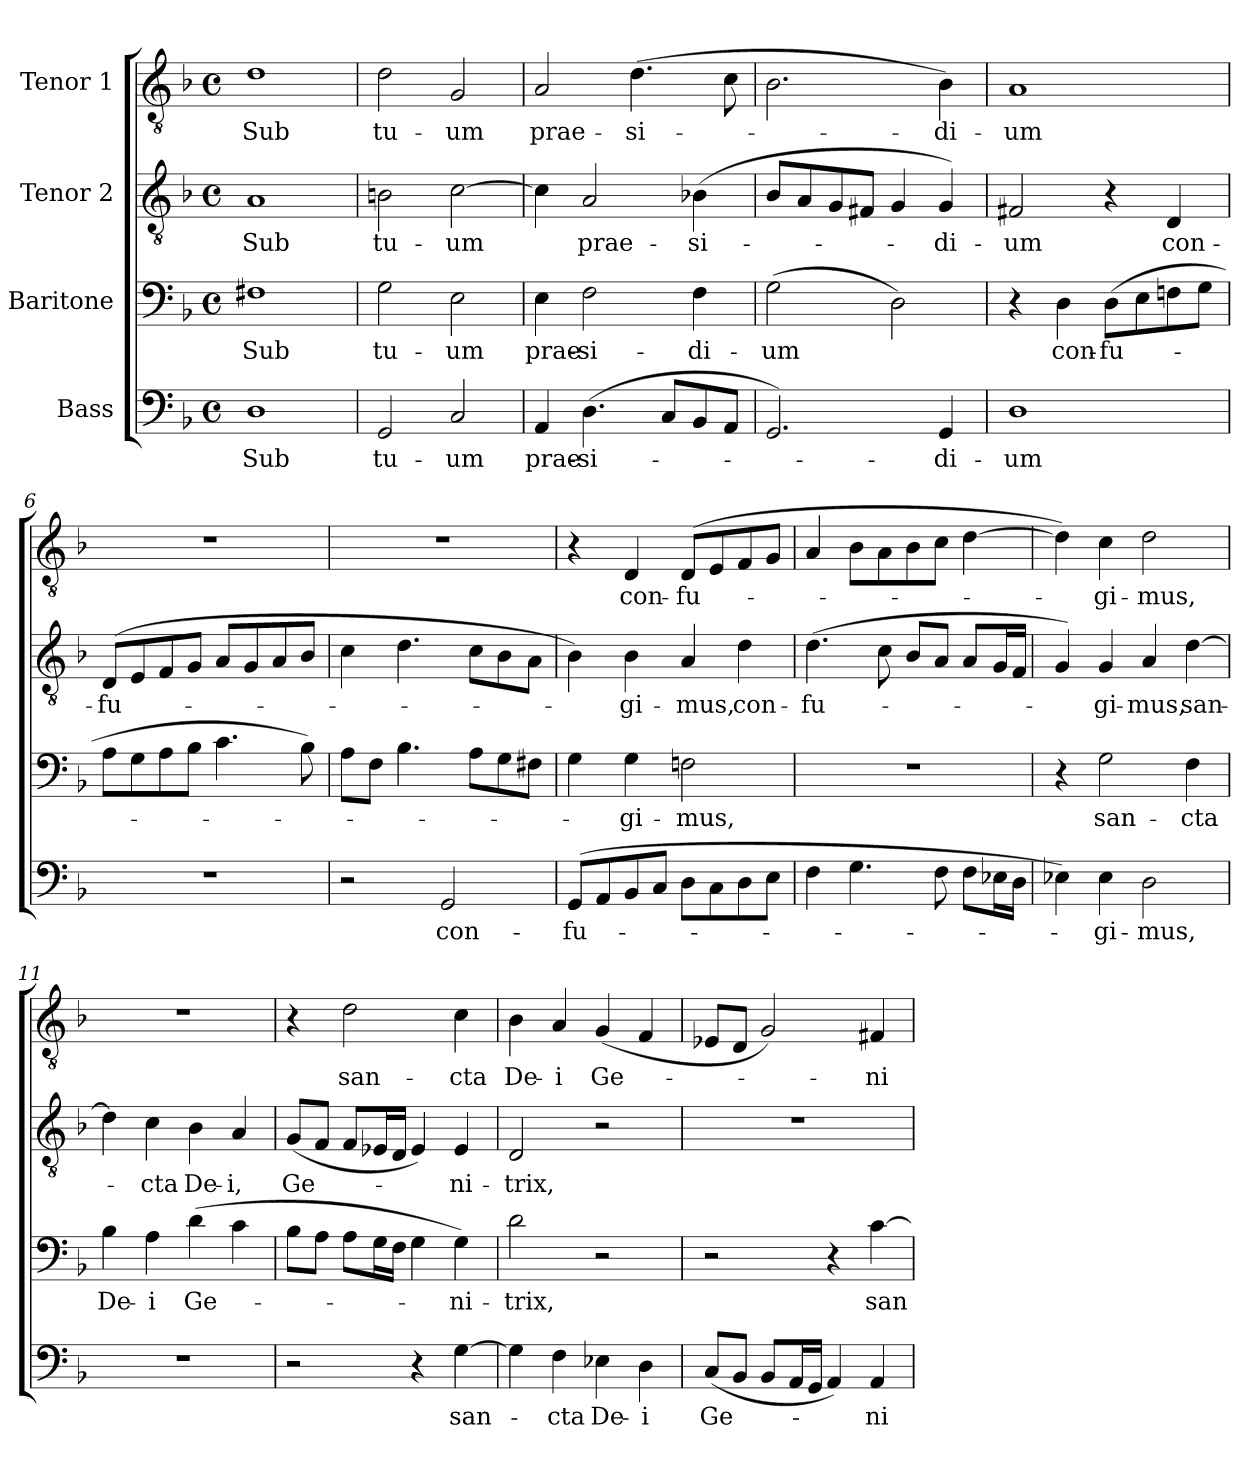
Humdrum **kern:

**kern	**text	**kern	**text	**kern	**text	**kern	**text
*part4	*part4	*part3	*part3	*part2	*part2	*part1	*part1
*staff4	*staff4	*staff3	*staff3	*staff2	*staff2	*staff1	*staff1
*I"Bass	*	*I"Baritone	*	*I"Tenor 2	*	*I"Tenor 1	*
*clefF4	*	*clefF4	*	*clefGv2	*	*clefGv2	*
*k[b-]	*	*k[b-]	*	*k[b-]	*	*k[b-]	*
*F:	*	*F:	*	*F:	*	*F:	*
*M4/4	*	*M4/4	*	*M4/4	*	*M4/4	*
*met(c)	*	*met(c)	*	*met(c)	*	*met(c)	*
=1	=1	=1	=1	=1	=1	=1	=1
1D	Sub	1F#X	Sub	1A	Sub	1d	Sub
=2	=2	=2	=2	=2	=2	=2	=2
2GG/	tu-	2G\	tu-	2Bn\	tu-	2d\	tu-
2C/	-um	2E\	-um	[2c\	-um	2G/	-um
=3	=3	=3	=3	=3	=3	=3	=3
4AA/	prae-	4E\	prae-	4c\]	.	2A/	prae-
(4.D\	-si-	2F\	-si-	2A/	prae-	.	.
.	.	.	.	.	.	(4.d\	-si-
8C/L	.	.	.	.	.	.	.
8BB-/	.	4F\	-di-	(4B-X\	-si-	.	.
8AA/J	.	.	.	.	.	8c\	.
=4	=4	=4	=4	=4	=4	=4	=4
2.GG/)	.	(2G\	-um	8B-/L	.	2.B-\	.
.	.	.	.	8A/	.	.	.
.	.	.	.	8G/	.	.	.
.	.	.	.	8F#X/J	.	.	.
.	.	2D\)	.	4G/	.	.	.
4GG/	-di-	.	.	4G/)	-di-	4B-\)	-di-
=5	=5	=5	=5	=5	=5	=5	=5
1D	-um	4r	.	2F#X/	-um	1A	-um
.	.	4D\	con-	.	.	.	.
.	.	(8D\L	-fu-	4r	.	.	.
.	.	8E\	.	.	.	.	.
.	.	8Fn\	.	4D/	con-	.	.
.	.	8G\J	.	.	.	.	.
!!LO:LB:g=z
=6	=6	=6	=6	=6	=6	=6	=6
1r	.	8A\L	.	(8D/L	-fu-	1r	.
.	.	8G\	.	8E/	.	.	.
.	.	8A\	.	8F/	.	.	.
.	.	8B-\J	.	8G/J	.	.	.
.	.	4.c\	.	8A/L	.	.	.
.	.	.	.	8G/	.	.	.
.	.	.	.	8A/	.	.	.
.	.	8B-\)	.	8B-/J	.	.	.
=7	=7	=7	=7	=7	=7	=7	=7
2r	.	8A\L	.	4c\	.	1r	.
.	.	8F\J	.	.	.	.	.
.	.	4.B-\	.	4.d\	.	.	.
2GG/	con-	.	.	.	.	.	.
.	.	8A\L	.	8c\L	.	.	.
.	.	8G\	.	8B-\	.	.	.
.	.	8F#X\J	.	8A\J	.	.	.
=8	=8	=8	=8	=8	=8	=8	=8
(8GG/L	-fu-	4G\	.	4B-\)	.	4r	.
8AA/	.	.	.	.	.	.	.
8BB-/	.	4G\	-gi-	4B-\	-gi-	4D/	con-
8C/J	.	.	.	.	.	.	.
8D\L	.	2Fn\	-mus,	4A/	-mus,	(8D/L	-fu-
8C\	.	.	.	.	.	8E/	.
8D\	.	.	.	4d\	con-	8F/	.
8E\J	.	.	.	.	.	8G/J	.
=9	=9	=9	=9	=9	=9	=9	=9
4F\	.	1r	.	(4.d\	-fu-	4A/	.
4.G\	.	.	.	.	.	8B-\L	.
.	.	.	.	8c\	.	8A\	.
.	.	.	.	8B-/L	.	8B-\	.
8F\	.	.	.	8A/J	.	8c\J	.
8F\L	.	.	.	8A/L	.	[4d\	.
16E-X\L	.	.	.	16G/L	.	.	.
16D\JJ	.	.	.	16F/JJ	.	.	.
=10	=10	=10	=10	=10	=10	=10	=10
4E-X\)	.	4r	.	4G/)	.	4d\])	.
4E-\	-gi-	2G\	san-	4G/	-gi-	4c\	-gi-
2D\	-mus,	.	.	4A/	-mus,	2d\	-mus,
.	.	4F\	-cta	[4d\	san-	.	.
!!LO:PB:g=z
=11	=11	=11	=11	=11	=11	=11	=11
1r	.	4B-\	De-	4d\]	.	1r	.
.	.	4A\	-i	4c\	-cta	.	.
.	.	(4d\	Ge-	4B-\	De-	.	.
.	.	4c\	.	4A/	-i,	.	.
=12	=12	=12	=12	=12	=12	=12	=12
2r	.	8B-\L	.	(8G/L	Ge-	4r	.
.	.	8A\J	.	8F/J	.	.	.
.	.	8A\L	.	8F/L	.	2d\	san-
.	.	16G\L	.	16E-X/L	.	.	.
.	.	16F\JJ	.	16D/JJ	.	.	.
4r	.	4G\	.	4E-/)	.	.	.
[4G\	san-	4G\)	-ni-	4E-/	-ni-	4c\	-cta
=13	=13	=13	=13	=13	=13	=13	=13
4G\]	.	2d\	-trix,	2D/	-trix,	4B-\	De-
4F\	-cta	.	.	.	.	4A/	-i
4E-X\	De-	2r	.	2r	.	(4G/	Ge-
4D\	-i	.	.	.	.	4F/	.
=14	=14	=14	=14	=14	=14	=14	=14
(8C/L	Ge-	2r	.	1r	.	8E-X/L	.
8BB-/J	.	.	.	.	.	8D/J	.
8BB-/L	.	.	.	.	.	2G/)	.
16AA/L	.	.	.	.	.	.	.
16GG/JJ	.	.	.	.	.	.	.
4AA/)	.	4r	.	.	.	.	.
4AA/	-ni-	[4c\	san-	.	.	4F#X/	-ni-
=	=	=	=	=	=	=	=
*-	*-	*-	*-	*-	*-	*-	*-
